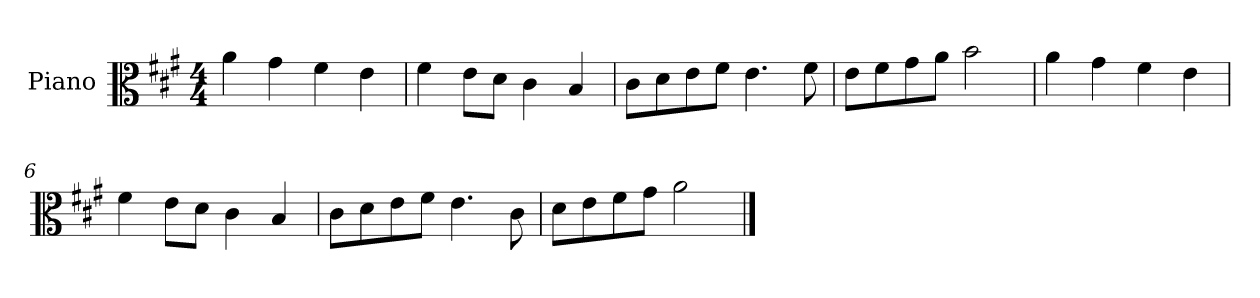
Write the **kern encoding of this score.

**kern
*part1
*staff1
*I"Piano
*I'Pno
*clefC3
*k[f#c#g#]
*A:
*M4/4
=1
4a\
4g#\
4f#\
4e\
=2
4f#\
8e\L
8d\J
4c#\
4B/
=3
8c#\L
8d\
8e\
8f#\J
4.e\
8f#\
=4
8e\L
8f#\
8g#\
8a\J
2b\
=5
4a\
4g#\
4f#\
4e\
=6
4f#\
8e\L
8d\J
4c#\
4B/
=7
8c#\L
8d\
8e\
8f#\J
4.e\
8c#\
=8
8d\L
8e\
8f#\
8g#\J
2a\
==
*-
